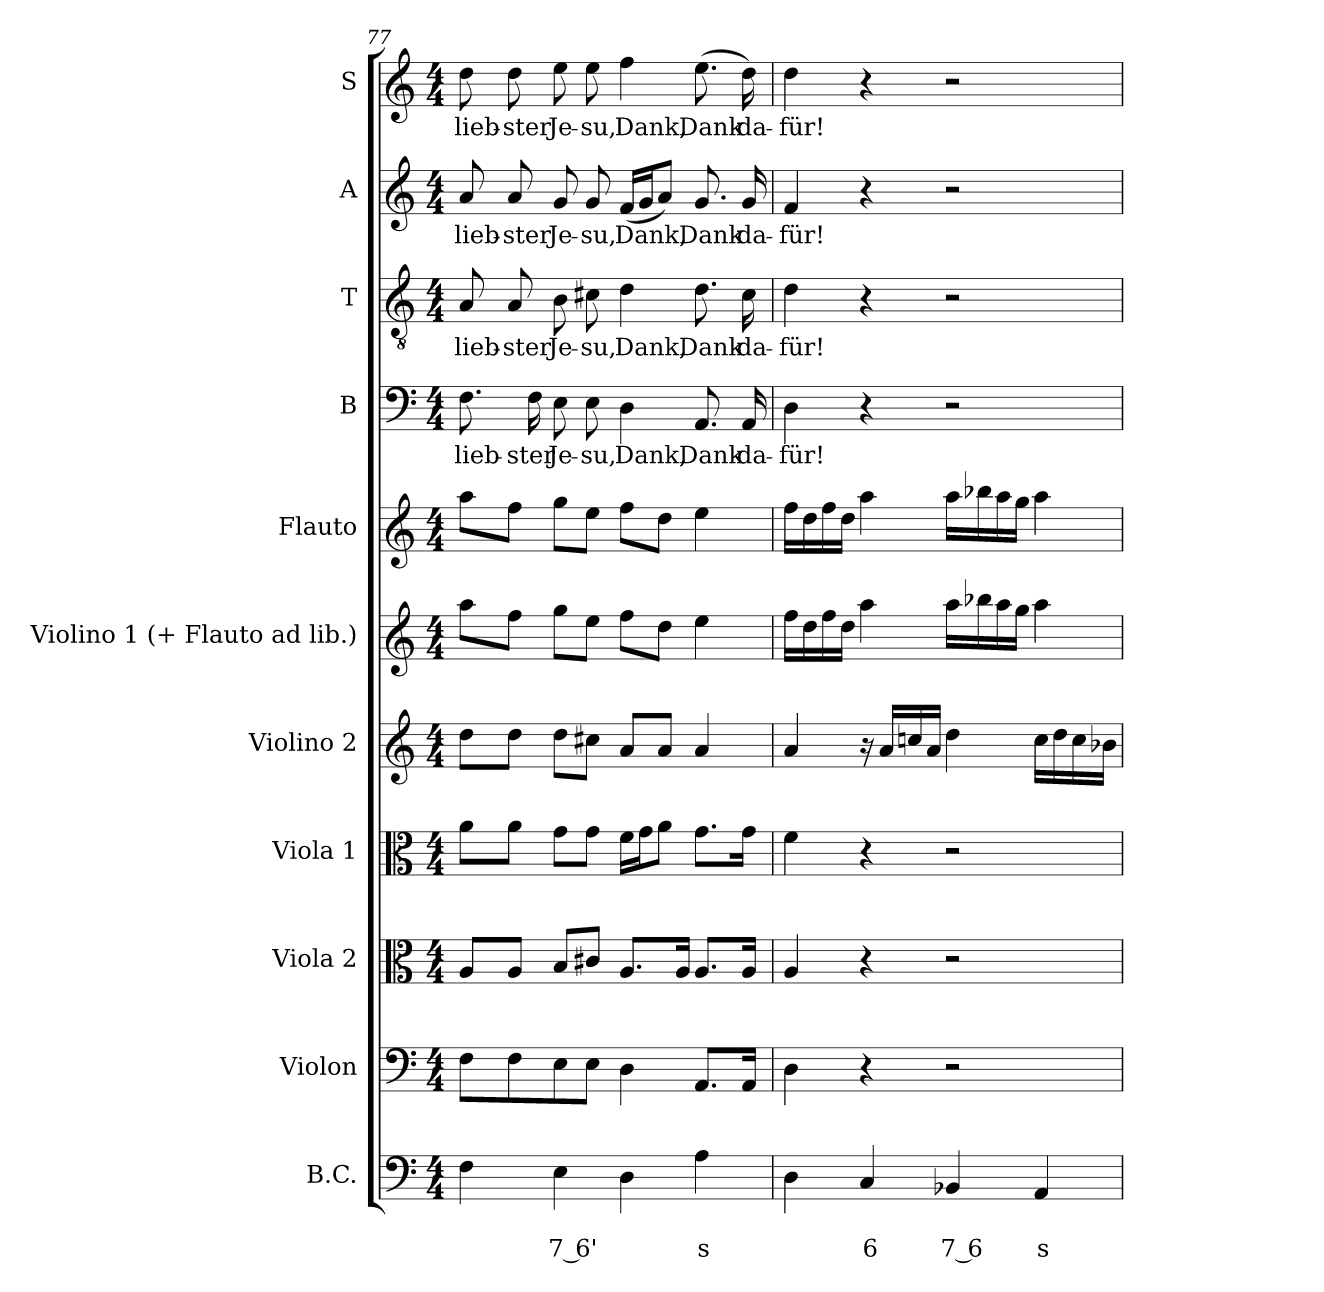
**kern	**text	**text	**kern	**kern	**kern	**kern	**kern	**kern	**kern	**text	**kern	**text	**kern	**text	**kern	**text
*part11	*part11	*part11	*part10	*part9	*part8	*part7	*part6	*part5	*part4	*part4	*part3	*part3	*part2	*part2	*part1	*part1
*staff11	*staff11	*staff11	*staff10	*staff9	*staff8	*staff7	*staff6	*staff5	*staff4	*staff4	*staff3	*staff3	*staff2	*staff2	*staff1	*staff1
*I"B.C.	*	*	*I"Violon	*I"Viola 2	*I"Viola 1	*I"Violino 2	*I"Violino 1 (+ Flauto ad lib.)	*I"Flauto	*I"B	*	*I"T	*	*I"A	*	*I"S	*
*I'B.C.	*	*	*I'Vn	*I'Va2	*I'Va1	*I'Vn2	*I'Vn1	*I'Fl.	*I'B	*	*I'T	*	*I'A	*	*I'S	*
!!LO:LB:g=z
*clefF4	*	*	*clefF4	*clefC3	*clefC3	*clefG2	*clefG2	*clefG2	*clefF4	*	*clefGv2	*	*clefG2	*	*clefG2	*
*	*	*	*	*	*	*	*	*	*	*	*ITrd7c12	*	*	*	*	*
*k[]	*	*	*k[]	*k[]	*k[]	*k[]	*k[]	*k[]	*k[]	*	*k[]	*	*k[]	*	*k[]	*
*C:	*	*	*C:	*C:	*C:	*C:	*C:	*C:	*C:	*	*C:	*	*C:	*	*C:	*
*M4/4	*	*	*M4/4	*M4/4	*M4/4	*M4/4	*M4/4	*M4/4	*M4/4	*	*M4/4	*	*M4/4	*	*M4/4	*
=77	=77	=77	=77	=77	=77	=77	=77	=77	=77	=77	=77	=77	=77	=77	=77	=77
!	!	!	!	!	!	!	!	!	!	!LO:LY:b	!	!	!	!	!	!
!	!	!	!	!	!	!	!	!	!	!	!	!LO:LY:b	!	!	!	!
!	!	!	!	!	!	!	!	!	!	!	!	!	!	!LO:LY:b	!	!
!	!	!	!	!	!	!	!	!	!	!	!	!	!	!	!	!LO:LY:b
4F\	.	.	8F\L	8A/L	8a\L	8dd\L	8aa\L	8aa\L	8.F\	lieb-	8AA/	lieb-	8a/	lieb-	8dd\	lieb-
!	!	!	!	!	!	!	!	!	!	!	!	!LO:LY:b	!	!	!	!
!	!	!	!	!	!	!	!	!	!	!	!	!	!	!LO:LY:b	!	!
!	!	!	!	!	!	!	!	!	!	!	!	!	!	!	!	!LO:LY:b
.	.	.	8F\	8A/J	8a\J	8dd\J	8ff\J	8ff\J	.	.	8AA/	-ster	8a/	-ster	8dd\	-ster
!	!	!	!	!	!	!	!	!	!	!LO:LY:b	!	!	!	!	!	!
.	.	.	.	.	.	.	.	.	16F\	-ster	.	.	.	.	.	.
!	!	!LO:LY:b	!	!	!	!	!	!	!	!	!	!	!	!	!	!
!	!	!	!	!	!	!	!	!	!	!LO:LY:b	!	!	!	!	!	!
!	!	!	!	!	!	!	!	!	!	!	!	!LO:LY:b	!	!	!	!
!	!	!	!	!	!	!	!	!	!	!	!	!	!	!LO:LY:b	!	!
!	!	!	!	!	!	!	!	!	!	!	!	!	!	!	!	!LO:LY:b
4E\	.	7 6'	8E\	8B/L	8g\L	8dd\L	8gg\L	8gg\L	8E\	Je-	8BB\	Je-	8g/	Je-	8ee\	Je-
!	!	!	!	!	!	!	!	!	!	!LO:LY:b	!	!	!	!	!	!
!	!	!	!	!	!	!	!	!	!	!	!	!LO:LY:b	!	!	!	!
!	!	!	!	!	!	!	!	!	!	!	!	!	!	!LO:LY:b	!	!
!	!	!	!	!	!	!	!	!	!	!	!	!	!	!	!	!LO:LY:b
.	.	.	8E\J	8c#X/J	8g\J	8cc#X\J	8ee\J	8ee\J	8E\	-su,	8C#X\	-su,	8g/	-su,	8ee\	-su,
!	!	!	!	!	!	!	!	!	!	!LO:LY:b	!	!	!	!	!	!
!	!	!	!	!	!	!	!	!	!	!	!	!LO:LY:b	!	!	!	!
!	!	!	!	!	!	!	!	!	!	!	!	!	!	!LO:LY:b	!	!
!	!	!	!	!	!	!	!	!	!	!	!	!	!	!	!	!LO:LY:b
4D\	.	.	4D\	8.A/L	16f\LL	8a/L	8ff\L	8ff\L	4D\	Dank,	4D\	Dank,	(<16f/LL	Dank,	4ff\	Dank,
.	.	.	.	.	16g\J	.	.	.	.	.	.	.	16g/J	.	.	.
.	.	.	.	.	8a\J	8a/J	8dd\J	8dd\J	.	.	.	.	8a/J)	.	.	.
.	.	.	.	16A/Jk	.	.	.	.	.	.	.	.	.	.	.	.
!	!	!LO:LY:b	!	!	!	!	!	!	!	!	!	!	!	!	!	!
!	!	!	!	!	!	!	!	!	!	!LO:LY:b	!	!	!	!	!	!
!	!	!	!	!	!	!	!	!	!	!	!	!LO:LY:b	!	!	!	!
!	!	!	!	!	!	!	!	!	!	!	!	!	!	!LO:LY:b	!	!
!	!	!	!	!	!	!	!	!	!	!	!	!	!	!	!	!LO:LY:b
4A\	.	s	8.AA/L	8.A/L	8.g\L	4a/	4ee\	4ee\	8.AA/	Dank	8.D\	Dank	8.g/	Dank	(>8.ee\	Dank
!	!	!	!	!	!	!	!	!	!	!LO:LY:b	!	!	!	!	!	!
!	!	!	!	!	!	!	!	!	!	!	!	!LO:LY:b	!	!	!	!
!	!	!	!	!	!	!	!	!	!	!	!	!	!	!LO:LY:b	!	!
!	!	!	!	!	!	!	!	!	!	!	!	!	!	!	!	!LO:LY:b
.	.	.	16AA/Jk	16A/Jk	16g\Jk	.	.	.	16AA/	da-	16C#\	da-	16g/	da-	16dd\)	da-
=78	=78	=78	=78	=78	=78	=78	=78	=78	=78	=78	=78	=78	=78	=78	=78	=78
!	!	!	!	!	!	!	!	!	!	!LO:LY:b	!	!	!	!	!	!
!	!	!	!	!	!	!	!	!	!	!	!	!LO:LY:b	!	!	!	!
!	!	!	!	!	!	!	!	!	!	!	!	!	!	!LO:LY:b	!	!
!	!	!	!	!	!	!	!	!	!	!	!	!	!	!	!	!LO:LY:b
4D\	.	.	4D\	4A/	4f\	4a/	16ff\LL	16ff\LL	4D\	-für!	4D\	-für!	4f/	-für!	4dd\	-für!
.	.	.	.	.	.	.	16dd\	16dd\	.	.	.	.	.	.	.	.
.	.	.	.	.	.	.	16ff\	16ff\	.	.	.	.	.	.	.	.
.	.	.	.	.	.	.	16dd\JJ	16dd\JJ	.	.	.	.	.	.	.	.
!	!	!LO:LY:b	!	!	!	!	!	!	!	!	!	!	!	!	!	!
4C/	.	6	4r	4r	4r	16r	4aa\	4aa\	4r	.	4r	.	4r	.	4r	.
.	.	.	.	.	.	16a/LL	.	.	.	.	.	.	.	.	.	.
.	.	.	.	.	.	16ccn/	.	.	.	.	.	.	.	.	.	.
.	.	.	.	.	.	16a/JJ	.	.	.	.	.	.	.	.	.	.
!	!	!LO:LY:b	!	!	!	!	!	!	!	!	!	!	!	!	!	!
4BB-X/	.	7 6	2r	2r	2r	4dd\	16aa\LL	16aa\LL	2r	.	2r	.	2r	.	2r	.
.	.	.	.	.	.	.	16bb-X\	16bb-\	.	.	.	.	.	.	.	.
.	.	.	.	.	.	.	16aa\	16aa\	.	.	.	.	.	.	.	.
.	.	.	.	.	.	.	16gg\JJ	16gg\JJ	.	.	.	.	.	.	.	.
!	!	!LO:LY:b	!	!	!	!	!	!	!	!	!	!	!	!	!	!
4AA/	.	s	.	.	.	16cc\LL	4aa\	4aa\	.	.	.	.	.	.	.	.
.	.	.	.	.	.	16dd\	.	.	.	.	.	.	.	.	.	.
.	.	.	.	.	.	16cc\	.	.	.	.	.	.	.	.	.	.
.	.	.	.	.	.	16b-X\JJ	.	.	.	.	.	.	.	.	.	.
=	=	=	=	=	=	=	=	=	=	=	=	=	=	=	=	=
*-	*-	*-	*-	*-	*-	*-	*-	*-	*-	*-	*-	*-	*-	*-	*-	*-
